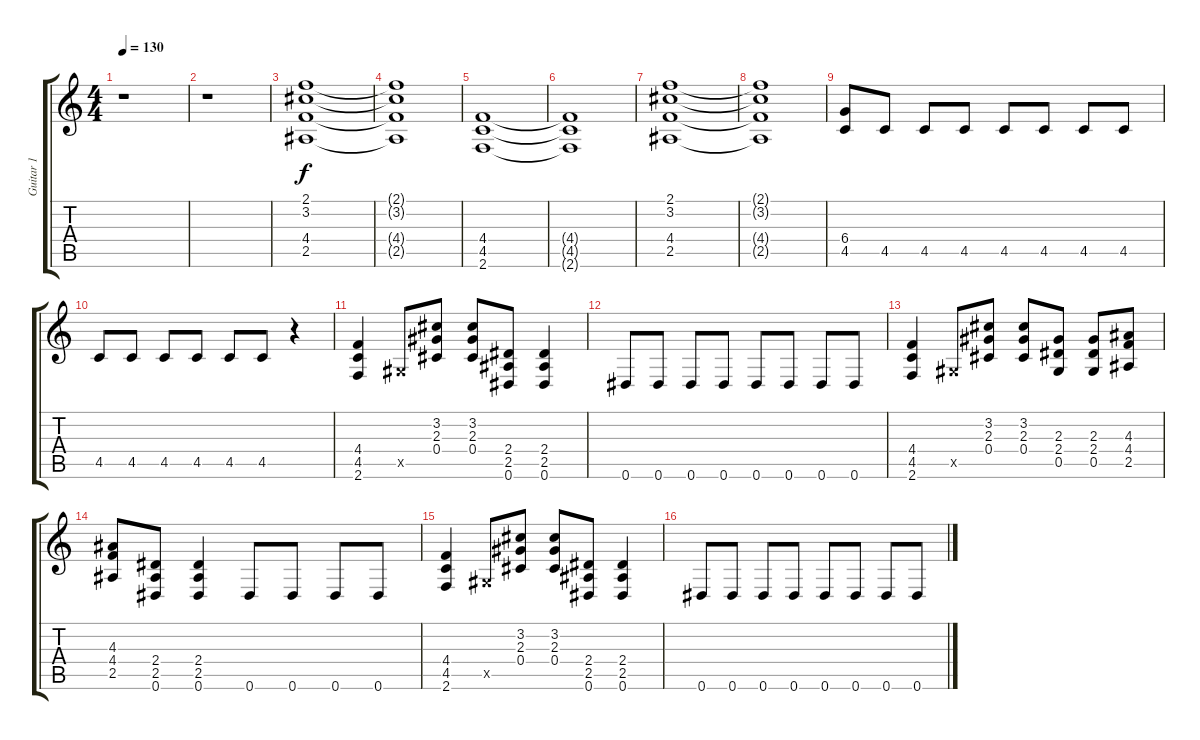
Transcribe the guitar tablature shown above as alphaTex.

\track ("Guitar 1" "Guitar 1") {instrument overdrivenguitar}
\staff {score tabs}
\tuning (Eb4 Bb3 Gb3 Db3 Ab2 Eb2) {hide}
\ts (4 4)
\tempo 130
\clef g2
\ks c
r.1{dy f} |
r.1 |
(2.1 3.2 4.4 2.5).1 |
(2.1{t} 3.2{t} 4.4{t} 2.5{t}).1 |
(4.4 4.5 2.6).1 |
(4.4{t} 4.5{t} 2.6{t}).1 |
(2.1 3.2 4.4 2.5).1 |
(2.1{t} 3.2{t} 4.4{t} 2.5{t}).1 |
(6.4 4.5).8 4.5.8 4.5.8 4.5.8 4.5.8 4.5.8 4.5.8 4.5.8 |
4.5.8 4.5.8 4.5.8 4.5.8 4.5.8 4.5.8 r.4 |
(4.4 4.5 2.6).4 0.5{x}.8 (3.2 2.3 0.4).8 (3.2 2.3 0.4).8 (2.4 2.5 0.6).8 (2.4 2.5 0.6).4 |
0.6.8 0.6.8 0.6.8 0.6.8 0.6.8 0.6.8 0.6.8 0.6.8 |
(4.4 4.5 2.6).4 0.5{x}.8 (3.2 2.3 0.4).8 (3.2 2.3 0.4).8 (2.3 2.4 0.5).8 (2.3 2.4 0.5).8 (4.3 4.4 2.5).8 |
(4.3 4.4 2.5).8 (2.4 2.5 0.6).8 (2.4 2.5 0.6).4 0.6.8 0.6.8 0.6.8 0.6.8 |
(4.4 4.5 2.6).4 0.5{x}.8 (3.2 2.3 0.4).8 (3.2 2.3 0.4).8 (2.4 2.5 0.6).8 (2.4 2.5 0.6).4 |
0.6.8 0.6.8 0.6.8 0.6.8 0.6.8 0.6.8 0.6.8 0.6.8
